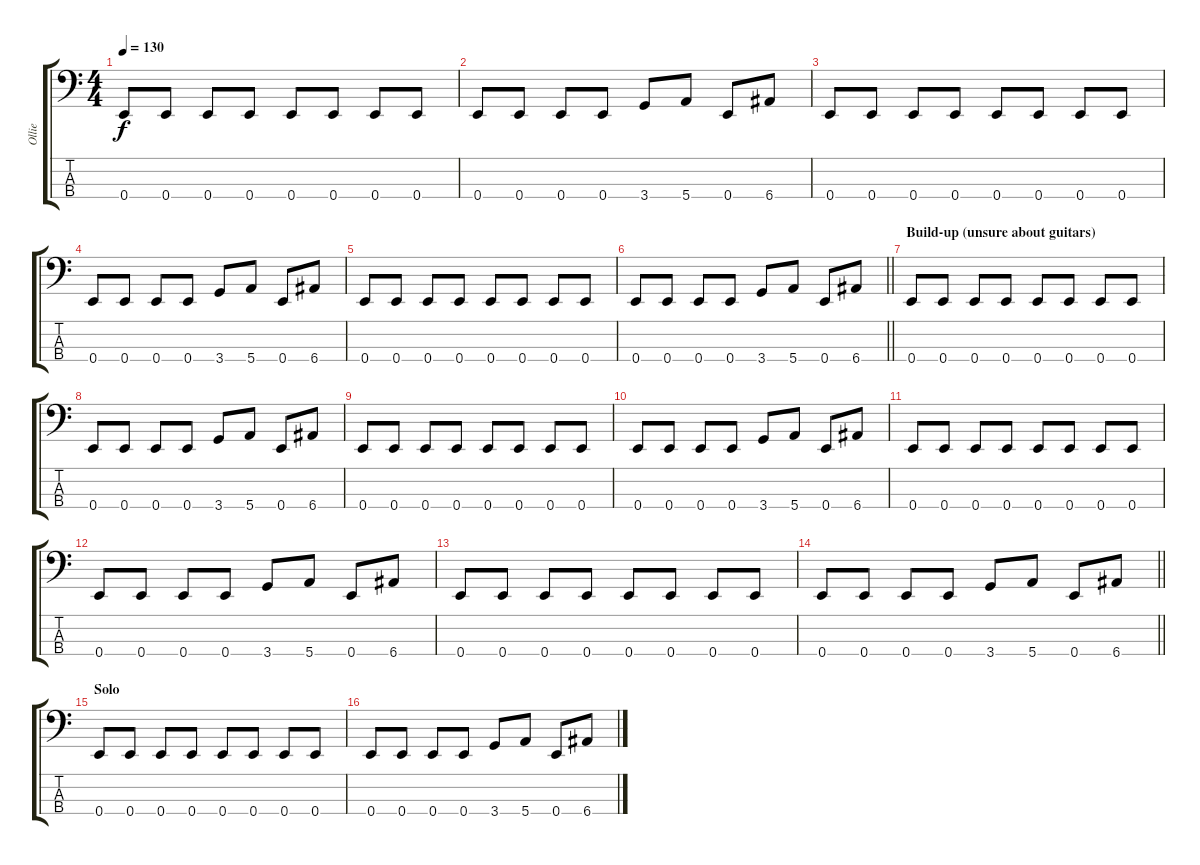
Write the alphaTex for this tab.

\track ("Ollie" "Ollie") {instrument electricbassfinger}
\staff {score tabs}
\tuning (G2 D2 A1 E1) {hide}
\ts (4 4)
\tempo 130
\clef f4
\ks c
0.4.8{dy f} 0.4.8 0.4.8 0.4.8 0.4.8 0.4.8 0.4.8 0.4.8 |
0.4.8 0.4.8 0.4.8 0.4.8 3.4.8 5.4.8 0.4.8 6.4.8 |
0.4.8 0.4.8 0.4.8 0.4.8 0.4.8 0.4.8 0.4.8 0.4.8 |
0.4.8 0.4.8 0.4.8 0.4.8 3.4.8 5.4.8 0.4.8 6.4.8 |
0.4.8 0.4.8 0.4.8 0.4.8 0.4.8 0.4.8 0.4.8 0.4.8 |
\barLineRight lightlight
0.4.8 0.4.8 0.4.8 0.4.8 3.4.8 5.4.8 0.4.8 6.4.8 |
\section ("" "Build-up (unsure about guitars)")
0.4.8 0.4.8 0.4.8 0.4.8 0.4.8 0.4.8 0.4.8 0.4.8 |
0.4.8 0.4.8 0.4.8 0.4.8 3.4.8 5.4.8 0.4.8 6.4.8 |
0.4.8 0.4.8 0.4.8 0.4.8 0.4.8 0.4.8 0.4.8 0.4.8 |
0.4.8 0.4.8 0.4.8 0.4.8 3.4.8 5.4.8 0.4.8 6.4.8 |
0.4.8 0.4.8 0.4.8 0.4.8 0.4.8 0.4.8 0.4.8 0.4.8 |
0.4.8 0.4.8 0.4.8 0.4.8 3.4.8 5.4.8 0.4.8 6.4.8 |
0.4.8 0.4.8 0.4.8 0.4.8 0.4.8 0.4.8 0.4.8 0.4.8 |
\barLineRight lightlight
0.4.8 0.4.8 0.4.8 0.4.8 3.4.8 5.4.8 0.4.8 6.4.8 |
\section ("" "Solo")
0.4.8 0.4.8 0.4.8 0.4.8 0.4.8 0.4.8 0.4.8 0.4.8 |
0.4.8 0.4.8 0.4.8 0.4.8 3.4.8 5.4.8 0.4.8 6.4.8
